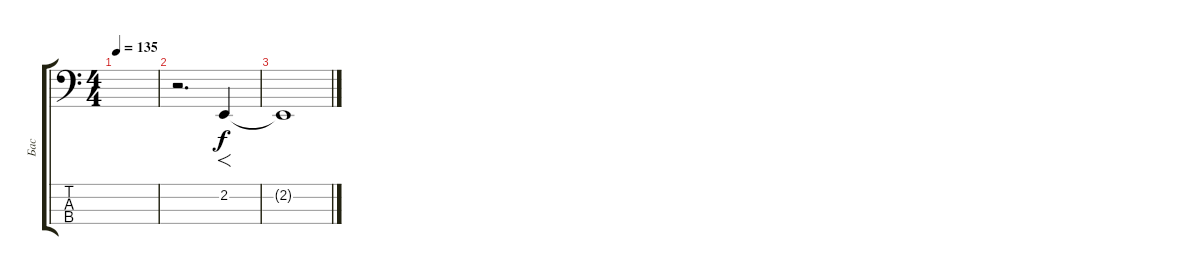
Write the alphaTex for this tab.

\track ("Бас" "Бас") {instrument lead2sawtooth}
\staff {score tabs}
\tuning (G2 D2 A1 E1) {hide}
\ts (4 4)
\tempo 135
\clef f4
\ks c
|
r.2{d} 2.2.4{f} |
2.2{t}.1
